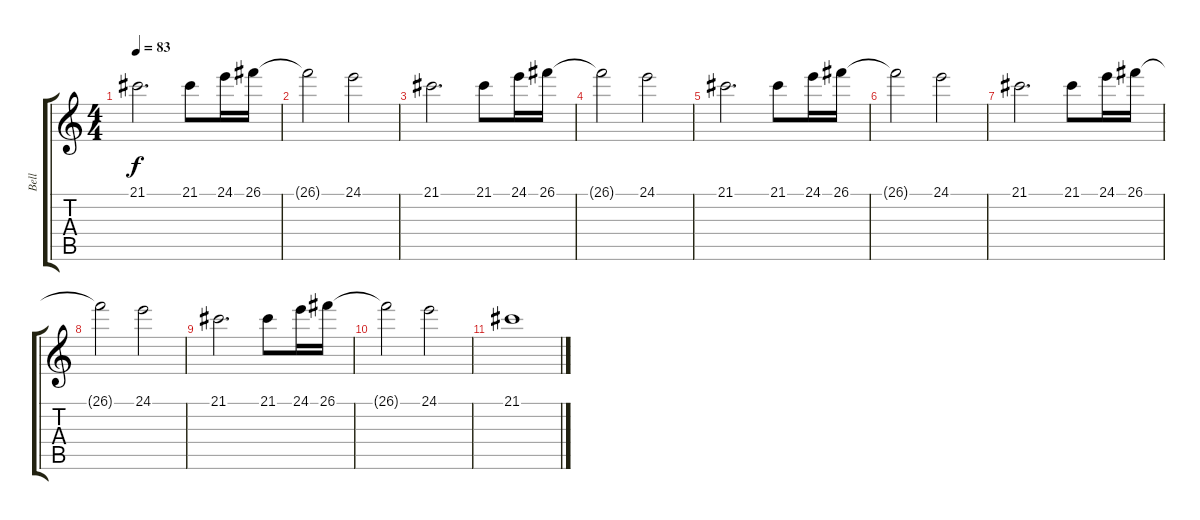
\track ("Bell" "Bell") {instrument fx3crystal}
\staff {score tabs}
\tuning (E4 B3 G3 D3 A2 E2) {hide}
\ts (4 4)
\tempo 83
\clef g2
\ks c
21.1.2{d dy f} 21.1.8 24.1.16 26.1.16 |
26.1{t}.2 24.1.2 |
21.1.2{d} 21.1.8 24.1.16 26.1.16 |
26.1{t}.2 24.1.2 |
21.1.2{d} 21.1.8 24.1.16 26.1.16 |
26.1{t}.2 24.1.2 |
21.1.2{d} 21.1.8 24.1.16 26.1.16 |
26.1{t}.2 24.1.2 |
21.1.2{d} 21.1.8 24.1.16 26.1.16 |
26.1{t}.2 24.1.2 |
21.1.1
